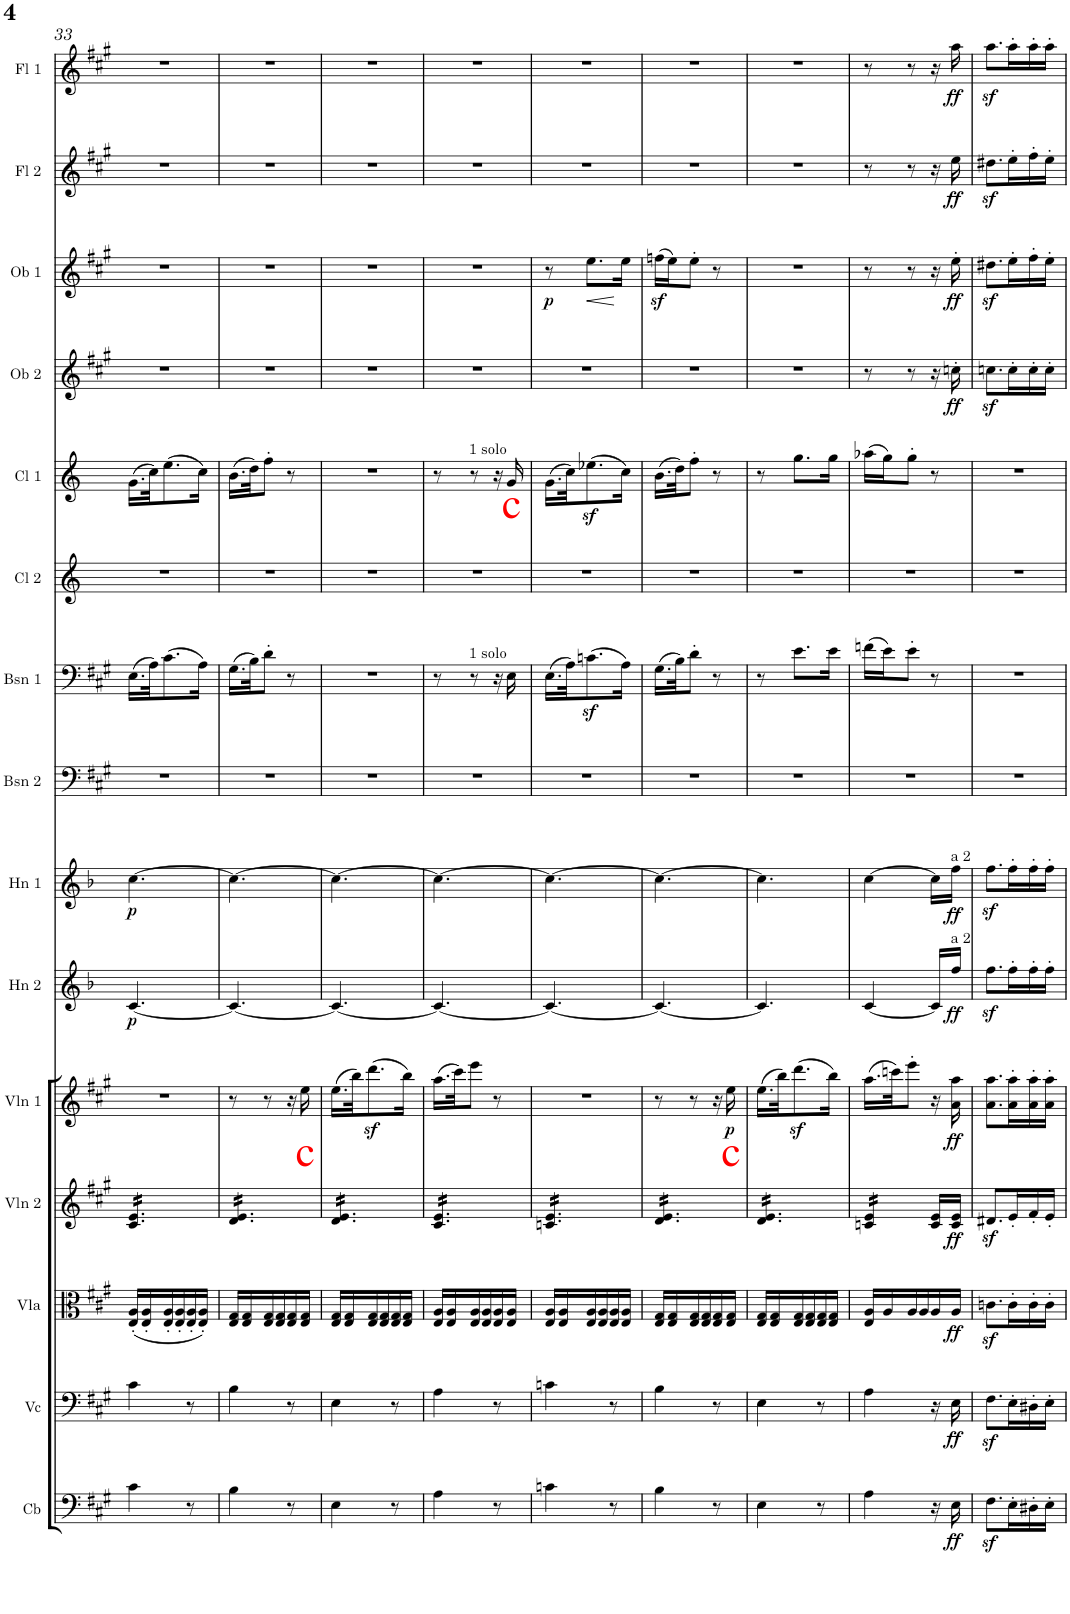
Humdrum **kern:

**kern	**dynam	**kern	**dynam	**kern	**dynam	**kern	**dynam	**kern	**text	**dynam	**kern	**dynam	**kern	**dynam	**kern	**kern	**kern	**kern	**text	**kern	**dynam	**kern	**dynam	**kern	**dynam	**kern	**dynam
*part15	*part15	*part14	*part14	*part13	*part13	*part12	*part12	*part11	*part11	*part11	*part10	*part10	*part9	*part9	*part8	*part7	*part6	*part5	*part5	*part4	*part4	*part3	*part3	*part2	*part2	*part1	*part1
*staff15	*staff15	*staff14	*staff14	*staff13	*staff13	*staff12	*staff12	*staff11	*staff11	*staff11	*staff10	*staff10	*staff9	*staff9	*staff8	*staff7	*staff6	*staff5	*staff5	*staff4	*staff4	*staff3	*staff3	*staff2	*staff2	*staff1	*staff1
*I"Contrabass	*	*I"Violoncello	*	*I"Viola	*	*I"Violin 2	*	*I"Violin 1	*	*	*I"E Horn 2 (orig. E and A)	*	*I"E Horn 1 (orig. E and A)	*	*I"Bassoon 2	*I"Bassoon 1	*I"A Clarinet 2	*I"A Clarinet 1	*	*I"Oboe 2	*	*I"Oboe 1	*	*I"Flute 2	*	*I"Flute 1	*
*I'Cb	*	*I'Vc	*	*I'Vla	*	*I'Vln 2	*	*I'Vln 1	*	*	*I'Hn 2	*	*I'Hn 1	*	*I'Bsn 2	*I'Bsn 1	*I'Cl 2	*I'Cl 1	*	*I'Ob 2	*	*I'Ob 1	*	*I'Fl 2	*	*I'Fl 1	*
!!LO:PB:g=z
*clefF4	*	*clefF4	*	*clefC3	*	*clefG2	*	*clefG2	*	*	*clefG2	*	*clefG2	*	*clefF4	*clefF4	*clefG2	*clefG2	*	*clefG2	*	*clefG2	*	*clefG2	*	*clefG2	*
*Trd7c12	*	*	*	*	*	*	*	*	*	*	*Trd5c8	*	*Trd5c8	*	*	*	*Trd2c3	*Trd2c3	*	*	*	*	*	*	*	*	*
*k[f#c#g#]	*	*k[f#c#g#]	*	*k[f#c#g#]	*	*k[f#c#g#]	*	*k[f#c#g#]	*	*	*k[b-]	*	*k[b-]	*	*k[f#c#g#]	*k[f#c#g#]	*k[]	*k[]	*	*k[f#c#g#]	*	*k[f#c#g#]	*	*k[f#c#g#]	*	*k[f#c#g#]	*
*M3/8	*	*M3/8	*	*M3/8	*	*M3/8	*	*M3/8	*	*	*M3/8	*	*M3/8	*	*M3/8	*M3/8	*M3/8	*M3/8	*	*M3/8	*	*M3/8	*	*M3/8	*	*M3/8	*
=33	=33	=33	=33	=33	=33	=33	=33	=33	=33	=33	=33	=33	=33	=33	=33	=33	=33	=33	=33	=33	=33	=33	=33	=33	=33	=33	=33
!	!	!	!	!	!	!	!	!	!	!	!	!LO:DY:b	!	!LO:DY:b	!	!	!	!	!	!	!	!	!	!	!	!	!
*	*	*	*	*	*	*tremolo	*	*	*	*	*	*	*	*	*	*	*	*	*	*	*	*	*	*	*	*	*
4c#\	.	4c#\	.	(16E/' 16A/'LL	.	16c#/ 16e/LL	.	4.r	.	.	[4.c/	p	[4.cc\	p	4.r	(16.E\LL	4.r	(16.g\LL	.	4.r	.	4.r	.	4.r	.	4.r	.
.	.	.	.	16E/' 16A/'	.	16c#/ 16e/	.	.	.	.	.	.	.	.	.	.	.	.	.	.	.	.	.	.	.	.	.
.	.	.	.	.	.	.	.	.	.	.	.	.	.	.	.	32A\JK)	.	32cc\JK)	.	.	.	.	.	.	.	.	.
.	.	.	.	16E/' 16A/'	.	16c#/ 16e/	.	.	.	.	.	.	.	.	.	(8.c#\	.	(8.ee\	.	.	.	.	.	.	.	.	.
.	.	.	.	16E/' 16A/'	.	16c#/ 16e/	.	.	.	.	.	.	.	.	.	.	.	.	.	.	.	.	.	.	.	.	.
8r	.	8r	.	16E/' 16A/'	.	16c#/ 16e/	.	.	.	.	.	.	.	.	.	.	.	.	.	.	.	.	.	.	.	.	.
.	.	.	.	16E/' 16A/'JJ)	.	16c#/ 16e/JJ	.	.	.	.	.	.	.	.	.	16A\Jk)	.	16cc\Jk)	.	.	.	.	.	.	.	.	.
=34	=34	=34	=34	=34	=34	=34	=34	=34	=34	=34	=34	=34	=34	=34	=34	=34	=34	=34	=34	=34	=34	=34	=34	=34	=34	=34	=34
4B\	.	4B\	.	16E/ 16G#/LL	.	16d/ 16e/LL	.	8r	.	.	4.c/_	.	4.cc\_	.	4.r	(16.G#\LL	4.r	(16.b\LL	.	4.r	.	4.r	.	4.r	.	4.r	.
.	.	.	.	16E/ 16G#/	.	16d/ 16e/	.	.	.	.	.	.	.	.	.	.	.	.	.	.	.	.	.	.	.	.	.
.	.	.	.	.	.	.	.	.	.	.	.	.	.	.	.	32B\JK)	.	32dd\JK)	.	.	.	.	.	.	.	.	.
.	.	.	.	16E/ 16G#/	.	16d/ 16e/	.	8r	.	.	.	.	.	.	.	8d'\J	.	8ff'\J	.	.	.	.	.	.	.	.	.
.	.	.	.	16E/ 16G#/	.	16d/ 16e/	.	.	.	.	.	.	.	.	.	.	.	.	.	.	.	.	.	.	.	.	.
8r	.	8r	.	16E/ 16G#/	.	16d/ 16e/	.	16r	.	.	.	.	.	.	.	8r	.	8r	.	.	.	.	.	.	.	.	.
!	!	!	!	!	!	!	!	!	!LO:LY:b:color=#FF0000	!	!	!	!	!	!	!	!	!	!	!	!	!	!	!	!	!	!
.	.	.	.	16E/ 16G#/JJ	.	16d/ 16e/JJ	.	16ee\	c	.	.	.	.	.	.	.	.	.	.	.	.	.	.	.	.	.	.
=35	=35	=35	=35	=35	=35	=35	=35	=35	=35	=35	=35	=35	=35	=35	=35	=35	=35	=35	=35	=35	=35	=35	=35	=35	=35	=35	=35
4E\	.	4E\	.	16E/ 16G#/LL	.	16d/ 16e/LL	.	(16.ee\LL	.	.	4.c/_	.	4.cc\_	.	4.r	4.r	4.r	4.r	.	4.r	.	4.r	.	4.r	.	4.r	.
.	.	.	.	16E/ 16G#/	.	16d/ 16e/	.	.	.	.	.	.	.	.	.	.	.	.	.	.	.	.	.	.	.	.	.
.	.	.	.	.	.	.	.	32bb\JK)	.	.	.	.	.	.	.	.	.	.	.	.	.	.	.	.	.	.	.
.	.	.	.	16E/ 16G#/	.	16d/ 16e/	.	(8.dddz<\	.	.	.	.	.	.	.	.	.	.	.	.	.	.	.	.	.	.	.
.	.	.	.	16E/ 16G#/	.	16d/ 16e/	.	.	.	.	.	.	.	.	.	.	.	.	.	.	.	.	.	.	.	.	.
8r	.	8r	.	16E/ 16G#/	.	16d/ 16e/	.	.	.	.	.	.	.	.	.	.	.	.	.	.	.	.	.	.	.	.	.
.	.	.	.	16E/ 16G#/JJ	.	16d/ 16e/JJ	.	16bb\Jk)	.	.	.	.	.	.	.	.	.	.	.	.	.	.	.	.	.	.	.
=36	=36	=36	=36	=36	=36	=36	=36	=36	=36	=36	=36	=36	=36	=36	=36	=36	=36	=36	=36	=36	=36	=36	=36	=36	=36	=36	=36
4A\	.	4A\	.	16E/ 16A/LL	.	16c#/ 16e/LL	.	(16.aa\LL	.	.	4.c/_	.	4.cc\_	.	4.r	8r	4.r	8r	.	4.r	.	4.r	.	4.r	.	4.r	.
.	.	.	.	16E/ 16A/	.	16c#/ 16e/	.	.	.	.	.	.	.	.	.	.	.	.	.	.	.	.	.	.	.	.	.
.	.	.	.	.	.	.	.	32ccc#\JK)	.	.	.	.	.	.	.	.	.	.	.	.	.	.	.	.	.	.	.
!	!	!	!	!	!	!	!	!	!	!	!	!	!	!	!	!	!	!LO:TX:a:t=1 solo	!	!	!	!	!	!	!	!	!
!	!	!	!	!	!	!	!	!	!	!	!	!	!	!	!	!LO:TX:a:t=1 solo	!	!	!	!	!	!	!	!	!	!	!
.	.	.	.	16E/ 16A/	.	16c#/ 16e/	.	8eee\J	.	.	.	.	.	.	.	8r	.	8r	.	.	.	.	.	.	.	.	.
.	.	.	.	16E/ 16A/	.	16c#/ 16e/	.	.	.	.	.	.	.	.	.	.	.	.	.	.	.	.	.	.	.	.	.
8r	.	8r	.	16E/ 16A/	.	16c#/ 16e/	.	8r	.	.	.	.	.	.	.	16r	.	16r	.	.	.	.	.	.	.	.	.
!	!	!	!	!	!	!	!	!	!	!	!	!	!	!	!	!	!	!	!LO:LY:b:color=#FF0000	!	!	!	!	!	!	!	!
.	.	.	.	16E/ 16A/JJ	.	16c#/ 16e/JJ	.	.	.	.	.	.	.	.	.	16E\	.	16g/	c	.	.	.	.	.	.	.	.
=37	=37	=37	=37	=37	=37	=37	=37	=37	=37	=37	=37	=37	=37	=37	=37	=37	=37	=37	=37	=37	=37	=37	=37	=37	=37	=37	=37
!	!	!	!	!	!	!	!	!	!	!	!	!	!	!	!	!	!	!	!	!	!	!	!LO:DY:b	!	!	!	!
4cn\	.	4cn\	.	16E/ 16A/LL	.	16cn/ 16e/LL	.	4.r	.	.	4.c/_	.	4.cc\_	.	4.r	(16.E\LL	4.r	(16.g\LL	.	4.r	.	8r	p	4.r	.	4.r	.
.	.	.	.	16E/ 16A/	.	16cn/ 16e/	.	.	.	.	.	.	.	.	.	.	.	.	.	.	.	.	.	.	.	.	.
.	.	.	.	.	.	.	.	.	.	.	.	.	.	.	.	32A\JK)	.	32cc\JK)	.	.	.	.	.	.	.	.	.
!	!	!	!	!	!	!	!	!	!	!	!	!	!	!	!	!	!	!	!	!	!	!	!LO:HP:b	!	!	!	!
.	.	.	.	16E/ 16A/	.	16cn/ 16e/	.	.	.	.	.	.	.	.	.	(8.cnz<\	.	(8.ee-Xz<\	.	.	.	8.ee\L	<	.	.	.	.
.	.	.	.	16E/ 16A/	.	16cn/ 16e/	.	.	.	.	.	.	.	.	.	.	.	.	.	.	.	.	.	.	.	.	.
8r	.	8r	.	16E/ 16A/	.	16cn/ 16e/	.	.	.	.	.	.	.	.	.	.	.	.	.	.	.	.	.	.	.	.	.
.	.	.	.	16E/ 16A/JJ	.	16cn/ 16e/JJ	.	.	.	.	.	.	.	.	.	16A\Jk)	.	16cc\Jk)	.	.	.	16ee\Jk	[	.	.	.	.
=38	=38	=38	=38	=38	=38	=38	=38	=38	=38	=38	=38	=38	=38	=38	=38	=38	=38	=38	=38	=38	=38	=38	=38	=38	=38	=38	=38
4B\	.	4B\	.	16E/ 16G#/LL	.	16d/ 16e/LL	.	8r	.	.	4.c/_	.	4.cc\_	.	4.r	(16.G#\LL	4.r	(16.b\LL	.	4.r	.	(16ffnz<\LL	.	4.r	.	4.r	.
.	.	.	.	16E/ 16G#/	.	16d/ 16e/	.	.	.	.	.	.	.	.	.	.	.	.	.	.	.	16ee\J)	.	.	.	.	.
.	.	.	.	.	.	.	.	.	.	.	.	.	.	.	.	32B\JK)	.	32dd\JK)	.	.	.	.	.	.	.	.	.
.	.	.	.	16E/ 16G#/	.	16d/ 16e/	.	8r	.	.	.	.	.	.	.	8d'\J	.	8ff'\J	.	.	.	8ee'\J	.	.	.	.	.
.	.	.	.	16E/ 16G#/	.	16d/ 16e/	.	.	.	.	.	.	.	.	.	.	.	.	.	.	.	.	.	.	.	.	.
8r	.	8r	.	16E/ 16G#/	.	16d/ 16e/	.	16r	.	.	.	.	.	.	.	8r	.	8r	.	.	.	8r	.	.	.	.	.
!	!	!	!	!	!	!	!	!	!LO:LY:b:color=#FF0000	!LO:DY:b	!	!	!	!	!	!	!	!	!	!	!	!	!	!	!	!	!
.	.	.	.	16E/ 16G#/JJ	.	16d/ 16e/JJ	.	16ee\	c	p	.	.	.	.	.	.	.	.	.	.	.	.	.	.	.	.	.
=39	=39	=39	=39	=39	=39	=39	=39	=39	=39	=39	=39	=39	=39	=39	=39	=39	=39	=39	=39	=39	=39	=39	=39	=39	=39	=39	=39
4E\	.	4E\	.	16E/ 16G#/LL	.	16d/ 16e/LL	.	(16.ee\LL	.	.	4.c/]	.	4.cc\]	.	4.r	8r	4.r	8r	.	4.r	.	4.r	.	4.r	.	4.r	.
.	.	.	.	16E/ 16G#/	.	16d/ 16e/	.	.	.	.	.	.	.	.	.	.	.	.	.	.	.	.	.	.	.	.	.
.	.	.	.	.	.	.	.	32bb\JK)	.	.	.	.	.	.	.	.	.	.	.	.	.	.	.	.	.	.	.
.	.	.	.	16E/ 16G#/	.	16d/ 16e/	.	(8.dddz<\	.	.	.	.	.	.	.	8.e\L	.	8.gg\L	.	.	.	.	.	.	.	.	.
.	.	.	.	16E/ 16G#/	.	16d/ 16e/	.	.	.	.	.	.	.	.	.	.	.	.	.	.	.	.	.	.	.	.	.
8r	.	8r	.	16E/ 16G#/	.	16d/ 16e/	.	.	.	.	.	.	.	.	.	.	.	.	.	.	.	.	.	.	.	.	.
.	.	.	.	16E/ 16G#/JJ	.	16d/ 16e/JJ	.	16bb\Jk)	.	.	.	.	.	.	.	16e\Jk	.	16gg\Jk	.	.	.	.	.	.	.	.	.
=40	=40	=40	=40	=40	=40	=40	=40	=40	=40	=40	=40	=40	=40	=40	=40	=40	=40	=40	=40	=40	=40	=40	=40	=40	=40	=40	=40
4A\	.	4A\	.	16E/ 16A/LL	.	16cn/ 16e/LL	.	(16.aa\LL	.	.	[4c/	.	[4cc\	.	4.r	(16fn\LL	4.r	(16aa-X\LL	.	8r	.	8r	.	8r	.	8r	.
.	.	.	.	16A/	.	16cn/ 16e/	.	.	.	.	.	.	.	.	.	16e\J)	.	16gg\J)	.	.	.	.	.	.	.	.	.
.	.	.	.	.	.	.	.	32cccn\JK)	.	.	.	.	.	.	.	.	.	.	.	.	.	.	.	.	.	.	.
.	.	.	.	16A/	.	16cn/ 16e/	.	8eee'\J	.	.	.	.	.	.	.	8e'\J	.	8gg'\J	.	8r	.	8r	.	8r	.	8r	.
.	.	.	.	16A/	.	16cn/ 16e/JJ	.	.	.	.	.	.	.	.	.	.	.	.	.	.	.	.	.	.	.	.	.
*	*	*	*	*	*	*Xtremolo	*	*	*	*	*	*	*	*	*	*	*	*	*	*	*	*	*	*	*	*	*
16r	.	16r	.	16A/	.	16c/ 16e/LL	.	16r	.	.	16c/LL]	.	16cc\LL]	.	.	8r	.	8r	.	16r	.	16r	.	16r	.	16r	.
!	!	!	!	!	!	!	!	!	!	!	!	!	!LO:TX:a:t=a 2	!	!	!	!	!	!	!	!	!	!	!	!	!	!
!	!	!	!	!	!	!	!	!	!	!	!LO:TX:a:t=a 2	!	!	!	!	!	!	!	!	!	!	!	!	!	!	!	!
!	!LO:DY:b	!	!LO:DY:b	!	!LO:DY:b	!	!LO:DY:b	!	!	!LO:DY:b	!	!LO:DY:b	!	!LO:DY:b	!	!	!	!	!	!	!LO:DY:b	!	!LO:DY:b	!	!LO:DY:b	!	!LO:DY:b
16E\	ff	16E\	ff	16A/JJ	ff	16c/ 16e/JJ	ff	16a\ 16aa\	.	ff	16ff/JJ	ff	16ff\JJ	ff	.	.	.	.	.	16ccn'\	ff	16ee'\	ff	16ee\	ff	16aa\	ff
=41	=41	=41	=41	=41	=41	=41	=41	=41	=41	=41	=41	=41	=41	=41	=41	=41	=41	=41	=41	=41	=41	=41	=41	=41	=41	=41	=41
8.F#z<\L	.	8.F#z<\L	.	8.cnz<\L	.	8.d#Xz</L	.	8.a\ 8.aa\L	.	.	8.ffz<\L	.	8.ffz<\L	.	4.r	4.r	4.r	4.r	.	8.ccnz<\L	.	8.dd#Xz<\L	.	8.dd#Xz<\L	.	8.aaz<\L	.
16E'\L	.	16E'\L	.	16c'\L	.	16e'/L	.	16a\' 16aa\'L	.	.	16ff'\L	.	16ff'\L	.	.	.	.	.	.	16cc'\L	.	16ee'\L	.	16ee'\L	.	16aa'\L	.
16D#X'\	.	16D#X'\	.	16c'\	.	16f#'/	.	16a\' 16aa\'	.	.	16ff'\	.	16ff'\	.	.	.	.	.	.	16cc'\	.	16ff#'\	.	16ff#'\	.	16aa'\	.
16E'\JJ	.	16E'\JJ	.	16c'\JJ	.	16e'/JJ	.	16a\' 16aa\'JJ	.	.	16ff'\JJ	.	16ff'\JJ	.	.	.	.	.	.	16cc'\JJ	.	16ee'\JJ	.	16ee'\JJ	.	16aa'\JJ	.
=	=	=	=	=	=	=	=	=	=	=	=	=	=	=	=	=	=	=	=	=	=	=	=	=	=	=	=
*-	*-	*-	*-	*-	*-	*-	*-	*-	*-	*-	*-	*-	*-	*-	*-	*-	*-	*-	*-	*-	*-	*-	*-	*-	*-	*-	*-
